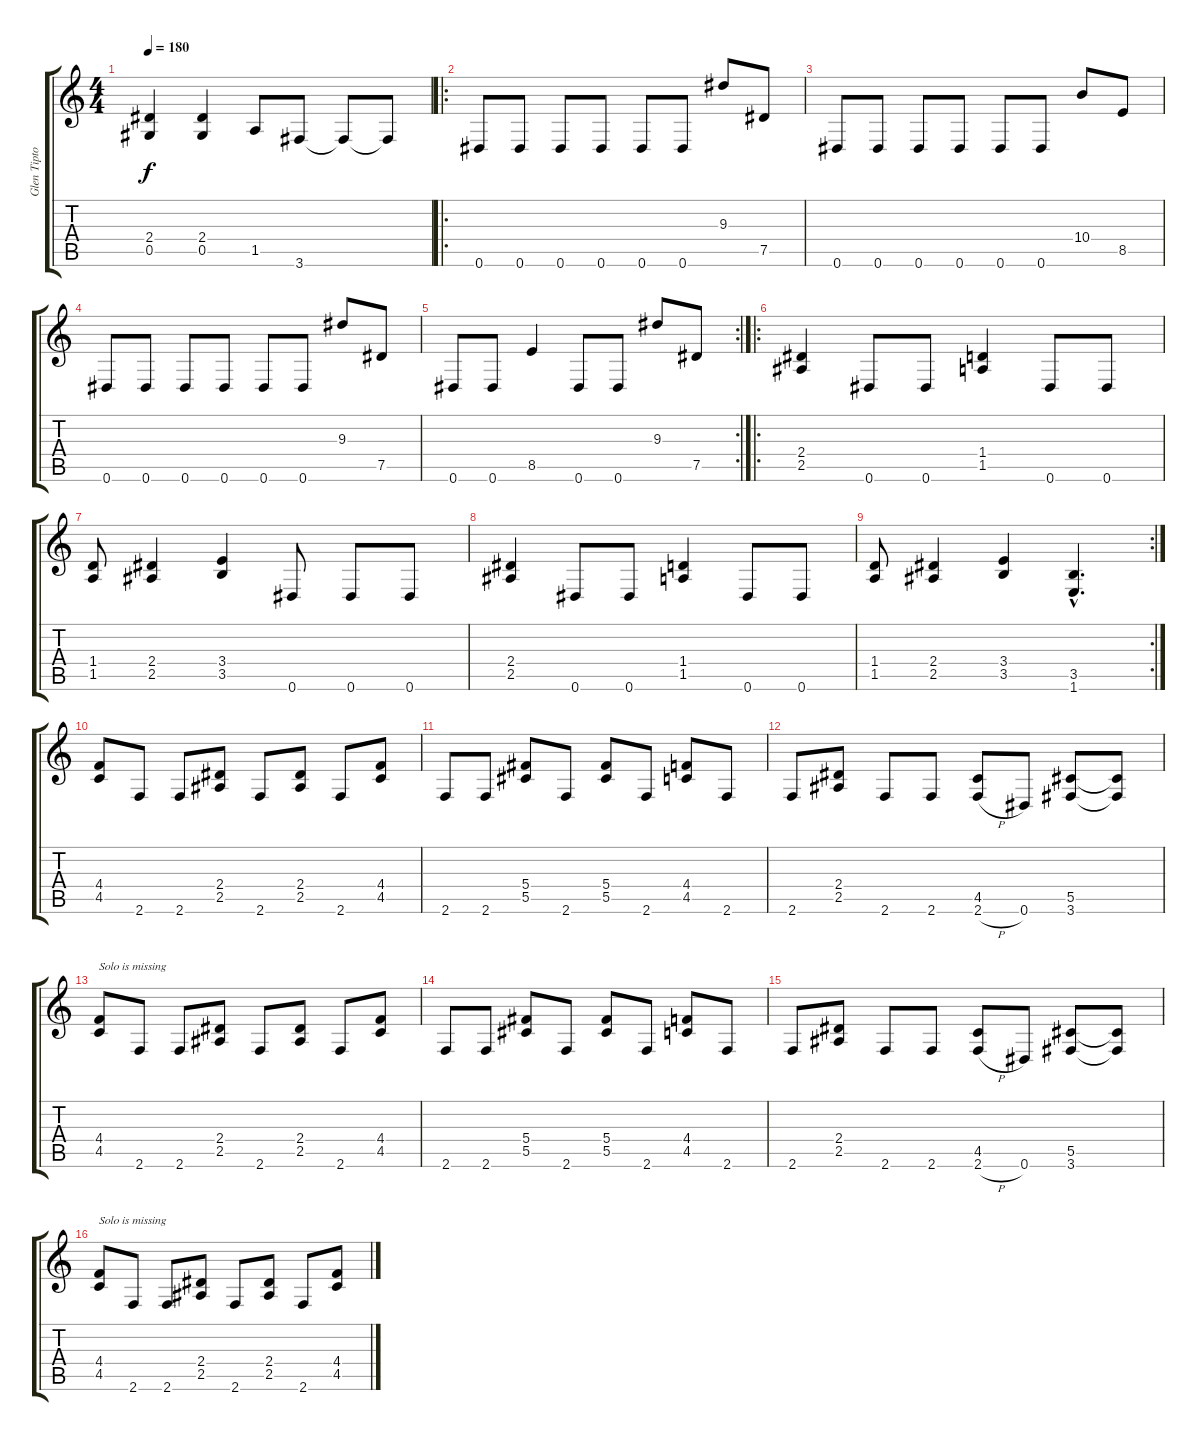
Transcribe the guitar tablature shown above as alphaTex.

\track ("Glen Tipton" "Glen Tipto") {instrument distortionguitar}
\staff {score tabs}
\tuning (Eb4 Bb3 Gb3 Db3 Ab2 Eb2) {hide}
\ts (4 4)
\tempo 180
\clef g2
\ks c
(2.4 0.5).4{dy f} (2.4 0.5).4 1.5.8 3.6.8 3.6{t}.8 3.6{t}.8 |
\ro
0.6.8 0.6.8 0.6.8 0.6.8 0.6.8 0.6.8 9.3.8 7.5.8 |
0.6.8 0.6.8 0.6.8 0.6.8 0.6.8 0.6.8 10.4.8 8.5.8 |
0.6.8 0.6.8 0.6.8 0.6.8 0.6.8 0.6.8 9.3.8 7.5.8 |
\rc 2
0.6.8 0.6.8 8.5.4 0.6.8 0.6.8 9.3.8 7.5.8 |
\ro
(2.4 2.5).4 0.6.8 0.6.8 (1.4 1.5).4 0.6.8 0.6.8 |
(1.4 1.5).8 (2.4 2.5).4 (3.4 3.5).4 0.6.8 0.6.8 0.6.8 |
(2.4 2.5).4 0.6.8 0.6.8 (1.4 1.5).4 0.6.8 0.6.8 |
\rc 2
(1.4 1.5).8 (2.4 2.5).4 (3.4 3.5).4 (3.5{hac} 1.6{hac}).4{d} |
(4.4 4.5).8 2.6.8 2.6.8 (2.4 2.5).8 2.6.8 (2.4 2.5).8 2.6.8 (4.4 4.5).8 |
2.6.8 2.6.8 (5.4 5.5).8 2.6.8 (5.4 5.5).8 2.6.8 (4.4 4.5).8 2.6.8 |
2.6.8 (2.4 2.5).8 2.6.8 2.6.8 (4.5 2.6{h}).8 0.6.8 (5.5 3.6).8 (5.5{t} 3.6{t}).8 |
(4.4 4.5).8{txt "Solo is missing"} 2.6.8 2.6.8 (2.4 2.5).8 2.6.8 (2.4 2.5).8 2.6.8 (4.4 4.5).8 |
2.6.8 2.6.8 (5.4 5.5).8 2.6.8 (5.4 5.5).8 2.6.8 (4.4 4.5).8 2.6.8 |
2.6.8 (2.4 2.5).8 2.6.8 2.6.8 (4.5 2.6{h}).8 0.6.8 (5.5 3.6).8 (5.5{t} 3.6{t}).8 |
(4.4 4.5).8{txt "Solo is missing"} 2.6.8 2.6.8 (2.4 2.5).8 2.6.8 (2.4 2.5).8 2.6.8 (4.4 4.5).8
